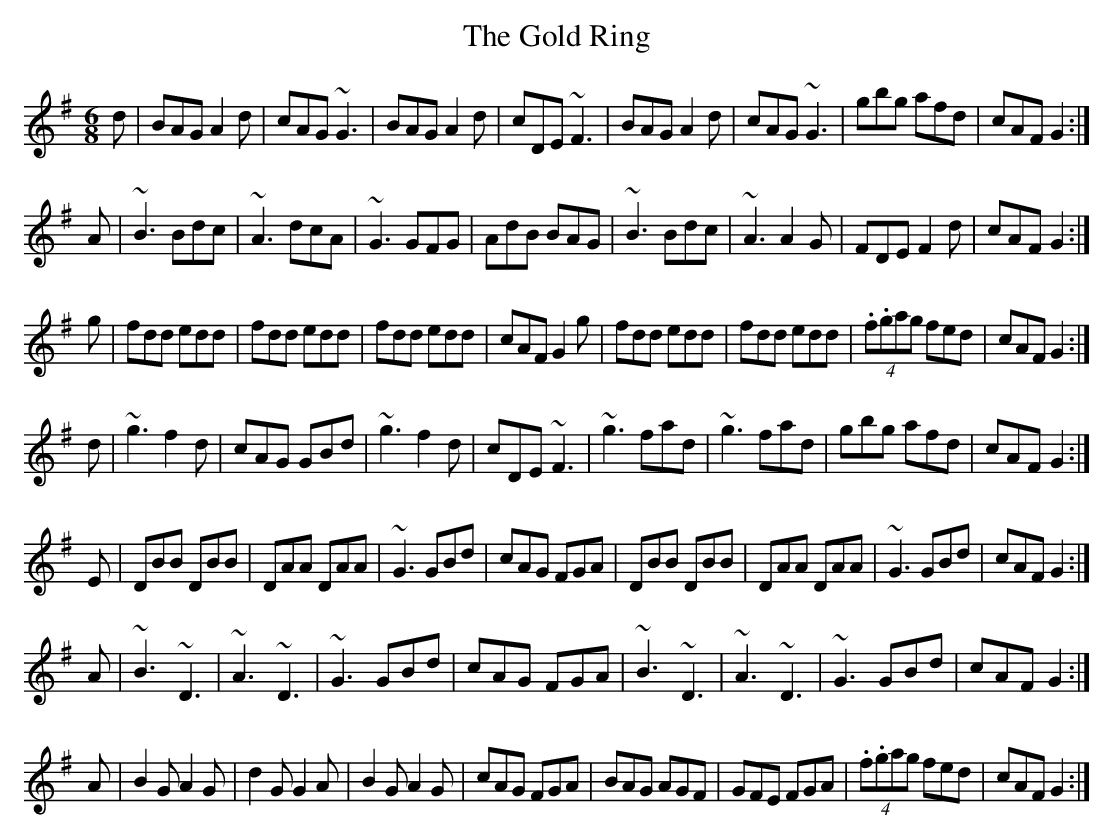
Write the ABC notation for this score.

X:1
T:Gold Ring, The
M:6/8
K:G
d|BAG A2d|cAG ~G3|BAG A2d|cDE ~F3|BAG A2d|cAG ~G3|gbg afd|cAF G2:|
A|~B3 Bdc|~A3 dcA|~G3 GFG|AdB BAG|~B3 Bdc|~A3 A2G|FDE F2d|cAF G2:|
g|fdd edd|fdd edd|fdd edd|cAF G2g|fdd edd|fdd edd|(4.f.gag fed|cAF G2:|
d|~g3 f2d|cAG GBd|~g3 f2 d|cDE ~F3|~g3 fad|~g3 fad|gbg afd|cAF G2:|
E|DBB DBB|DAA DAA|~G3 GBd|cAG FGA|DBB DBB|DAA DAA|~G3 GBd|cAF G2:|
A|~B3 ~D3|~A3 ~D3 |~G3 GBd|cAG FGA|~B3 ~D3|~A3 ~D3|~G3 GBd|cAF G2:|
A|B2G A2G|d2 G G2A|B2G A2G|cAG FGA|BAG AGF|GFE FGA|(4.f.gag fed|cAF G2:|
